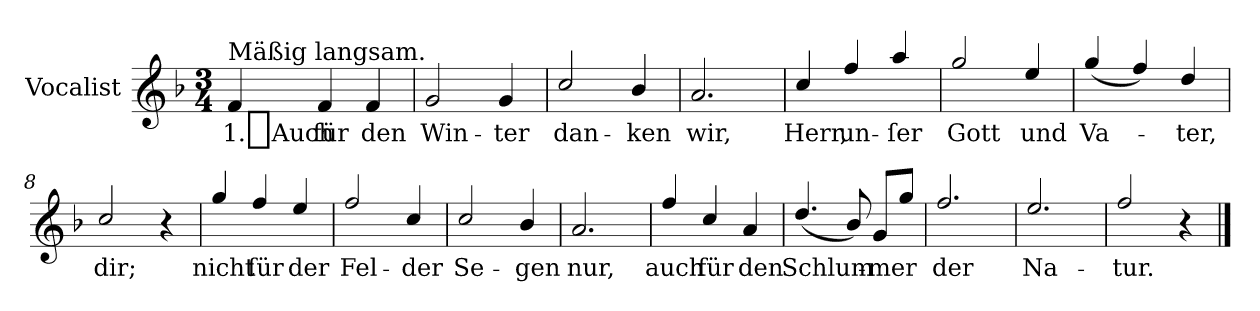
**kern	**text
*part1	*part1
*staff1	*staff1
*I"Vocalist	*
*k[b-]	*
*F:	*
*M3/4	*
=1	=1
!LO:TX:a:t=Mäßig langsam.	!
4f	1._Auch
4f	für
4f	den
=2	=2
2g	Win-
4g	-ter
=3	=3
2cc/	dan-
4b-/	-ken
=4	=4
2.a	wir,
=5	=5
4cc/	Herr,
4ff/	un-
4aa/	-ſer
=6	=6
2gg/	Gott
4ee/	und
=7	=7
(4gg/	Va-
4ff/)	.
4dd/	-ter,
=8	=8
2cc/	dir;
4r	.
=9	=9
4gg/	nicht
4ff/	ſür
4ee/	der
=10	=10
2ff/	Fel-
4cc/	-der
=11	=11
2cc/	Se-
4b-/	-gen
=12	=12
2.a	nur,
=13	=13
4ff/	auch
4cc/	für
4a	den
=14	=14
(4.dd/	Schlum-
8b-/)	.
8g/L	-mer
8ggJ	.
=15	=15
2.ff/	der
=16	=16
2.ee/	Na-
=17	=17
2ff/	-tur.
4r	.
==	==
*-	*-
